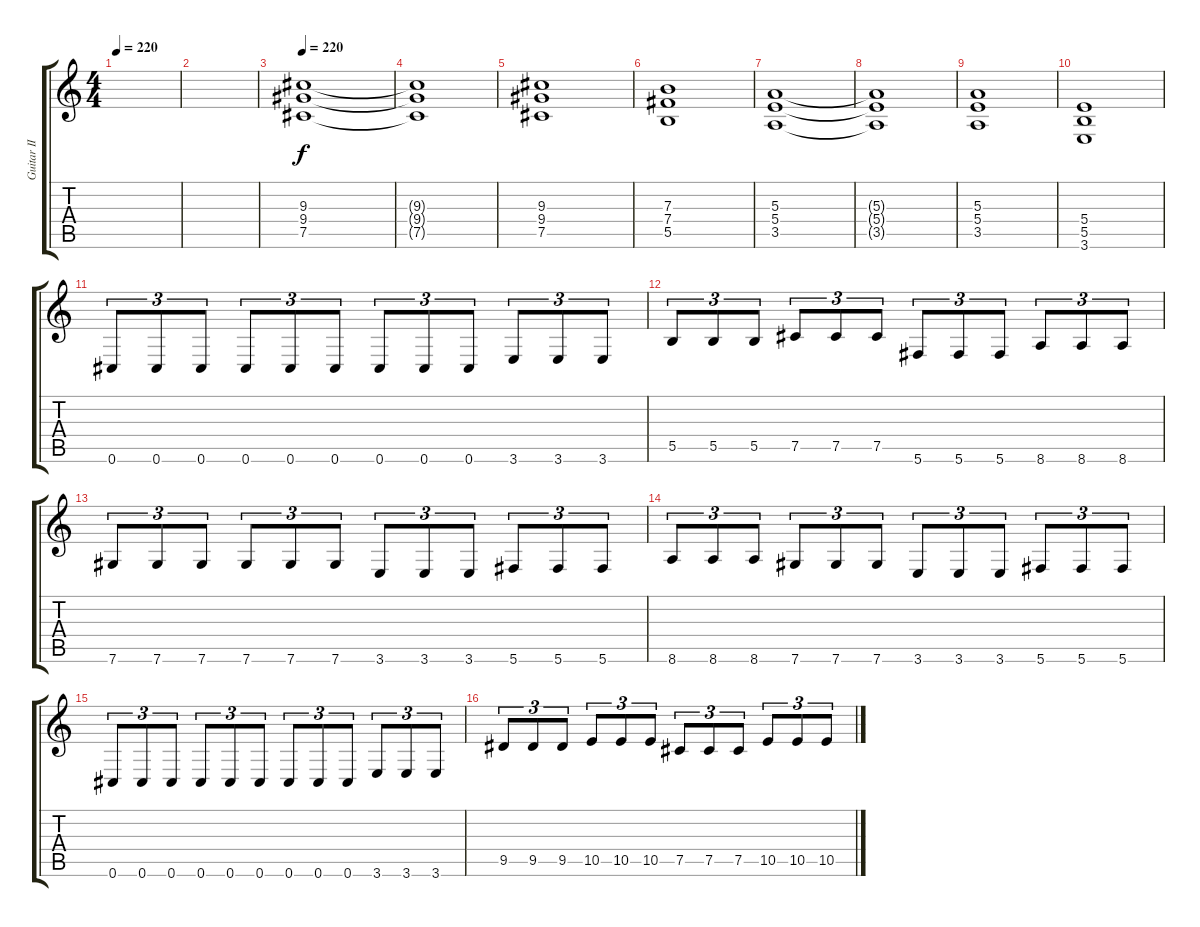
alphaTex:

\track ("Guitar II" "Guitar II") {instrument distortionguitar}
\staff {score tabs}
\tuning (Db4 Ab3 E3 B2 Gb2 Db2) {hide}
\ts (4 4)
\tempo 220
\tempo 250
\tempo 220
\clef g2
\ks c
|
|
\tempo 220
(9.3 9.4 7.5).1 |
(9.3{t} 9.4{t} 7.5{t}).1 |
(9.3 9.4 7.5).1 |
(7.3 7.4 5.5).1 |
(5.3 5.4 3.5).1 |
(5.3{t} 5.4{t} 3.5{t}).1 |
(5.3 5.4 3.5).1 |
(5.4 5.5 3.6).1 |
0.6.8{tu (3 2)} 0.6.8{tu (3 2)} 0.6.8{tu (3 2)} 0.6.8{tu (3 2)} 0.6.8{tu (3 2)} 0.6.8{tu (3 2)} 0.6.8{tu (3 2)} 0.6.8{tu (3 2)} 0.6.8{tu (3 2)} 3.6.8{tu (3 2)} 3.6.8{tu (3 2)} 3.6.8{tu (3 2)} |
5.5.8{tu (3 2)} 5.5.8{tu (3 2)} 5.5.8{tu (3 2)} 7.5.8{tu (3 2)} 7.5.8{tu (3 2)} 7.5.8{tu (3 2)} 5.6.8{tu (3 2)} 5.6.8{tu (3 2)} 5.6.8{tu (3 2)} 8.6.8{tu (3 2)} 8.6.8{tu (3 2)} 8.6.8{tu (3 2)} |
7.6.8{tu (3 2)} 7.6.8{tu (3 2)} 7.6.8{tu (3 2)} 7.6.8{tu (3 2)} 7.6.8{tu (3 2)} 7.6.8{tu (3 2)} 3.6.8{tu (3 2)} 3.6.8{tu (3 2)} 3.6.8{tu (3 2)} 5.6.8{tu (3 2)} 5.6.8{tu (3 2)} 5.6.8{tu (3 2)} |
8.6.8{tu (3 2)} 8.6.8{tu (3 2)} 8.6.8{tu (3 2)} 7.6.8{tu (3 2)} 7.6.8{tu (3 2)} 7.6.8{tu (3 2)} 3.6.8{tu (3 2)} 3.6.8{tu (3 2)} 3.6.8{tu (3 2)} 5.6.8{tu (3 2)} 5.6.8{tu (3 2)} 5.6.8{tu (3 2)} |
0.6.8{tu (3 2)} 0.6.8{tu (3 2)} 0.6.8{tu (3 2)} 0.6.8{tu (3 2)} 0.6.8{tu (3 2)} 0.6.8{tu (3 2)} 0.6.8{tu (3 2)} 0.6.8{tu (3 2)} 0.6.8{tu (3 2)} 3.6.8{tu (3 2)} 3.6.8{tu (3 2)} 3.6.8{tu (3 2)} |
9.5.8{tu (3 2)} 9.5.8{tu (3 2)} 9.5.8{tu (3 2)} 10.5.8{tu (3 2)} 10.5.8{tu (3 2)} 10.5.8{tu (3 2)} 7.5.8{tu (3 2)} 7.5.8{tu (3 2)} 7.5.8{tu (3 2)} 10.5.8{tu (3 2)} 10.5.8{tu (3 2)} 10.5.8{tu (3 2)}
